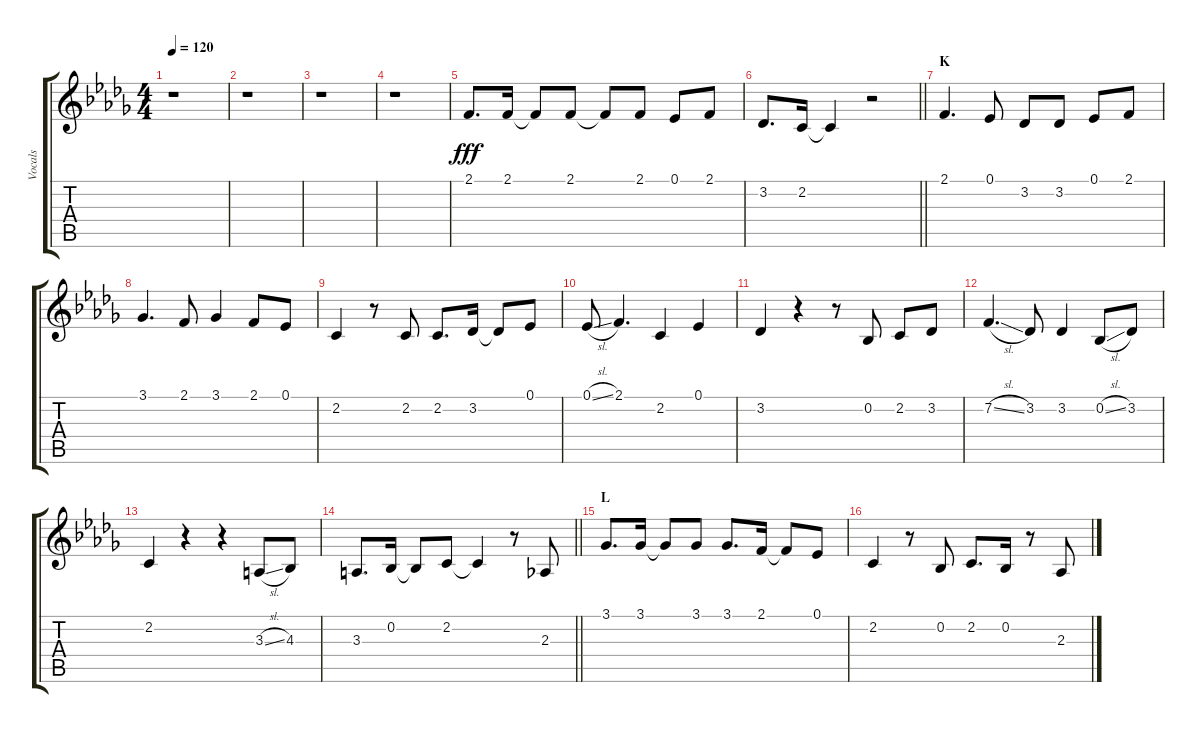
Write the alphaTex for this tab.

\track ("Vocals" "Vocals") {instrument voiceoohs}
\staff {score tabs}
\tuning (Eb4 Bb3 Gb3 Db3 Ab2 Db2) {hide}
\ts (4 4)
\tempo 120
\clef g2
\ks db
r.1{dy fff} |
r.1 |
r.1 |
r.1 |
2.1.8{d} 2.1.16 2.1{t}.8 2.1.8 2.1{t}.8 2.1.8 0.1.8 2.1.8 |
\barLineRight lightlight
3.2.8{d} 2.2.16 2.2{t}.4 r.2 |
\section ("" "K")
2.1.4{d} 0.1.8 3.2.8 3.2.8 0.1.8 2.1.8 |
3.1.4{d} 2.1.8 3.1.4 2.1.8 0.1.8 |
2.2.4 r.8 2.2.8 2.2.8{d} 3.2.16 3.2{t}.8 0.1.8 |
0.1{sl}.8 2.1.4{d} 2.2.4 0.1.4 |
3.2.4 r.4 r.8 0.2.8 2.2.8 3.2.8 |
7.2{sl}.4{d} 3.2.8 3.2.4 0.2{sl}.8 3.2.8 |
2.2.4 r.4 r.4 3.3{sl}.8 4.3.8 |
\barLineRight lightlight
3.3.8{d} 0.2.16 0.2{t}.8 2.2.8 2.2{t}.4 r.8 2.3.8 |
\section ("" "L")
3.1.8{d} 3.1.16 3.1{t}.8 3.1.8 3.1.8{d} 2.1.16 2.1{t}.8 0.1.8 |
2.2.4 r.8 0.2.8 2.2.8{d} 0.2.16 r.8 2.3.8
